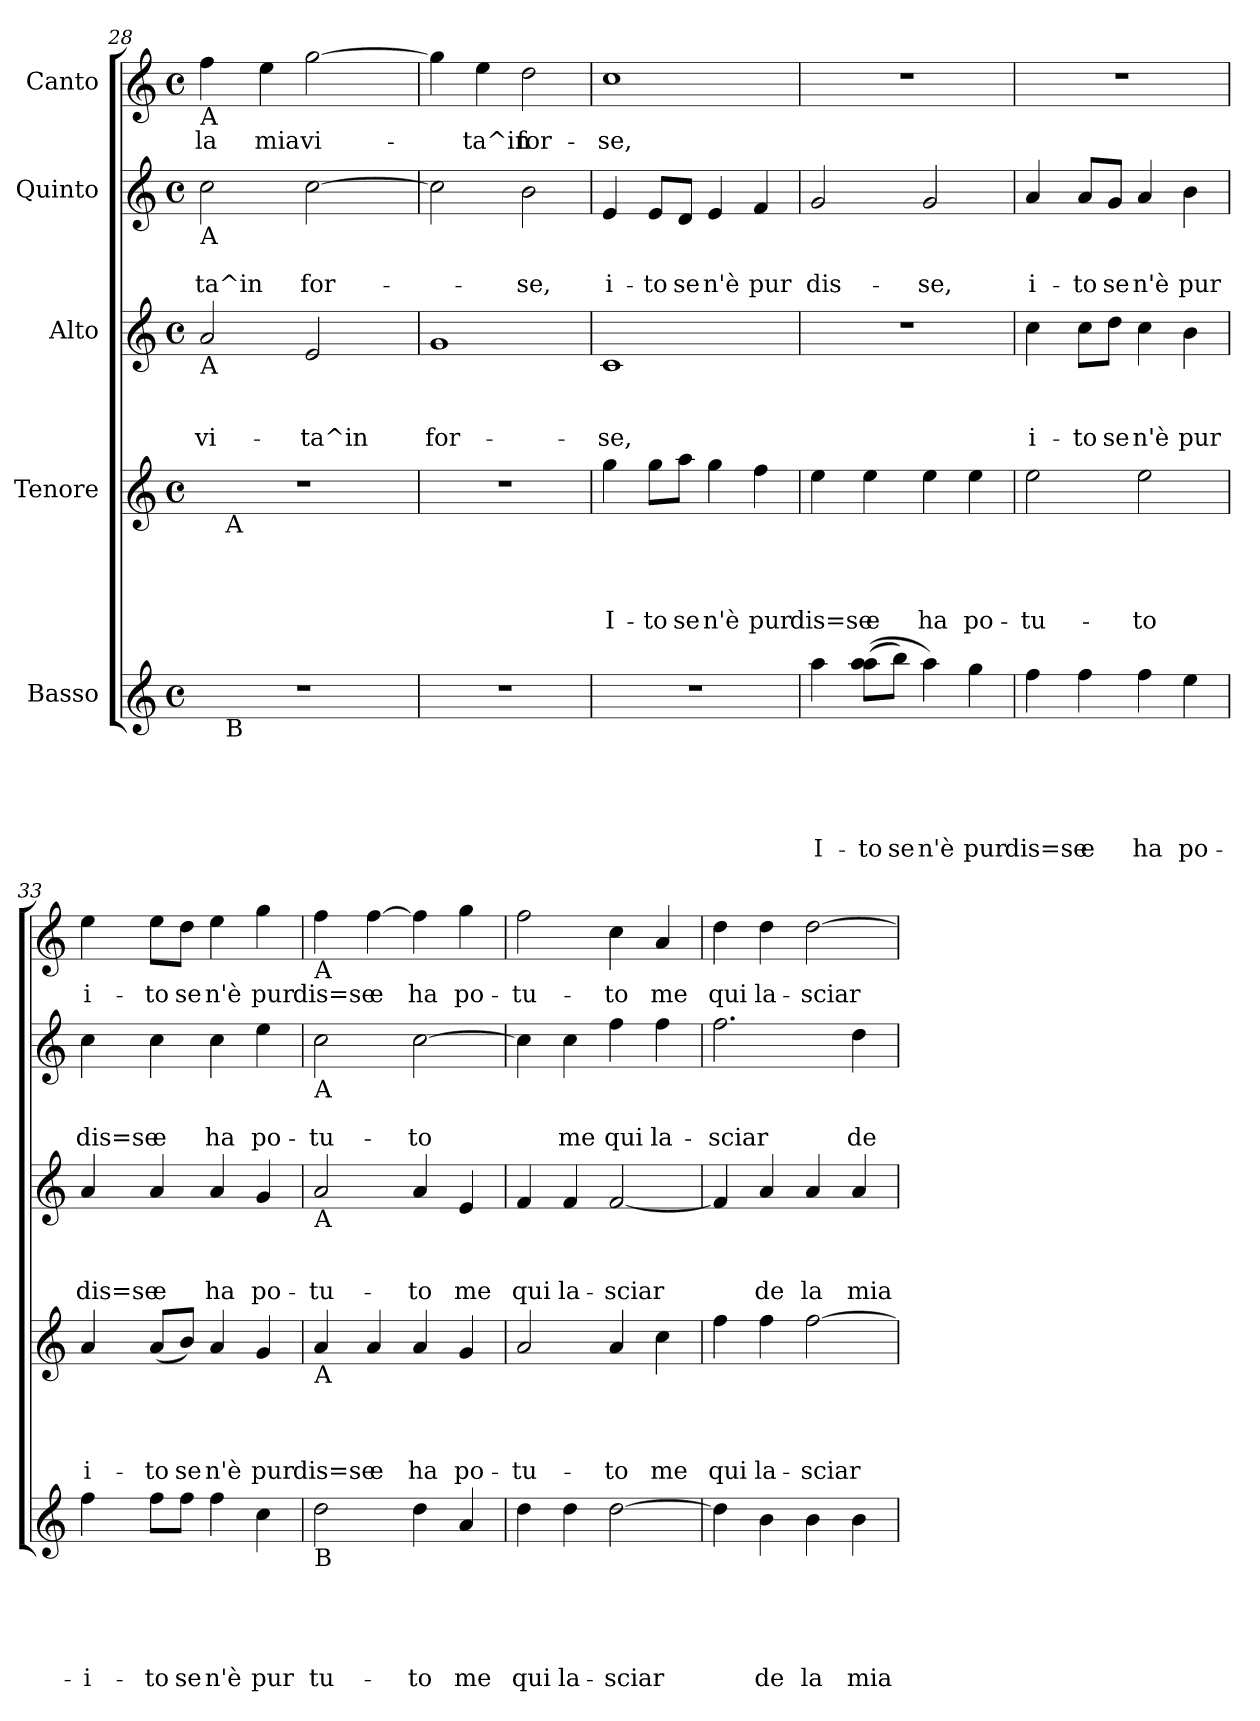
**kern	**text	**text	**text	**text	**text	**kern	**text	**text	**text	**text	**kern	**text	**text	**text	**kern	**text	**text	**kern	**text
*part5	*part5	*part5	*part5	*part5	*part5	*part4	*part4	*part4	*part4	*part4	*part3	*part3	*part3	*part3	*part2	*part2	*part2	*part1	*part1
*staff5	*staff5	*staff5	*staff5	*staff5	*staff5	*staff4	*staff4	*staff4	*staff4	*staff4	*staff3	*staff3	*staff3	*staff3	*staff2	*staff2	*staff2	*staff1	*staff1
*I"Basso	*	*	*	*	*	*I"Tenore	*	*	*	*	*I"Alto	*	*	*	*I"Quinto	*	*	*I"Canto	*
!!LO:PB:g=z
*clefG2	*	*	*	*	*	*clefG2	*	*	*	*	*clefG2	*	*	*	*clefG2	*	*	*clefG2	*
*k[]	*	*	*	*	*	*k[]	*	*	*	*	*k[]	*	*	*	*k[]	*	*	*k[]	*
*C:	*	*	*	*	*	*C:	*	*	*	*	*C:	*	*	*	*C:	*	*	*C:	*
*M4/4	*	*	*	*	*	*M4/4	*	*	*	*	*M4/4	*	*	*	*M4/4	*	*	*M4/4	*
*met(c)	*	*	*	*	*	*met(c)	*	*	*	*	*met(c)	*	*	*	*met(c)	*	*	*met(c)	*
=28	=28	=28	=28	=28	=28	=28	=28	=28	=28	=28	=28	=28	=28	=28	=28	=28	=28	=28	=28
!	!	!	!	!	!	!	!	!	!	!	!	!	!	!	!	!	!	!LO:TX:b:t=A	!
!	!	!	!	!	!	!	!	!	!	!	!	!	!	!	!LO:TX:b:t=A	!	!	!	!
!	!	!	!	!	!	!	!	!	!	!	!LO:TX:b:t=A	!	!	!	!	!	!	!	!
!	!	!	!	!	!	!	!	!	!	!	!	!	!	!LO:LY:b	!	!	!LO:LY:b	!	!LO:LY:b
*^	*	*	*	*	*	*^	*	*	*	*	*	*	*	*	*	*	*	*	*
1r	16.ryy	.	.	.	.	.	1r	16.ryy	.	.	.	.	2a/	.	.	vi-	2cc\	.	-ta^in	4ff\	la
!	!	!	!	!	!	!	!	!LO:TX:b:t=A	!	!	!	!	!	!	!	!	!	!	!	!	!
!	!LO:TX:b:t=B	!	!	!	!	!	!	!	!	!	!	!	!	!	!	!	!	!	!	!	!
.	2ryy	.	.	.	.	.	.	2ryy	.	.	.	.	.	.	.	.	.	.	.	.	.
!	!	!	!	!	!	!	!	!	!	!	!	!	!	!	!	!	!	!	!	!	!LO:LY:b
.	.	.	.	.	.	.	.	.	.	.	.	.	.	.	.	.	.	.	.	4ee\	mia
!	!	!	!	!	!	!	!	!	!	!	!	!	!	!	!	!LO:LY:b	!	!	!LO:LY:b	!	!LO:LY:b
.	.	.	.	.	.	.	.	.	.	.	.	.	2e/	.	.	-ta^in	[>2cc\	.	for-	[>2gg\	vi-
.	4ryy	.	.	.	.	.	.	4ryy	.	.	.	.	.	.	.	.	.	.	.	.	.
.	8ryy	.	.	.	.	.	.	8ryy	.	.	.	.	.	.	.	.	.	.	.	.	.
.	32ryy	.	.	.	.	.	.	32ryy	.	.	.	.	.	.	.	.	.	.	.	.	.
=29	=29	=29	=29	=29	=29	=29	=29	=29	=29	=29	=29	=29	=29	=29	=29	=29	=29	=29	=29	=29	=29
!	!	!	!	!	!	!	!	!	!	!	!	!	!	!	!	!LO:LY:b	!	!	!	!	!
*v	*v	*	*	*	*	*	*	*	*	*	*	*	*	*	*	*	*	*	*	*	*
*	*	*	*	*	*	*v	*v	*	*	*	*	*	*	*	*	*	*	*	*	*
1r	.	.	.	.	.	1r	.	.	.	.	1g	.	.	for-	2cc\]	.	.	4gg\]	.
!	!	!	!	!	!	!	!	!	!	!	!	!	!	!	!	!	!	!	!LO:LY:b
.	.	.	.	.	.	.	.	.	.	.	.	.	.	.	.	.	.	4ee\	-ta^in
!	!	!	!	!	!	!	!	!	!	!	!	!	!	!	!	!	!LO:LY:b	!	!LO:LY:b
.	.	.	.	.	.	.	.	.	.	.	.	.	.	.	2b\	.	-se,	2dd\	for-
=30	=30	=30	=30	=30	=30	=30	=30	=30	=30	=30	=30	=30	=30	=30	=30	=30	=30	=30	=30
!	!	!	!	!	!	!	!	!	!	!LO:LY:b	!	!	!	!LO:LY:b	!	!	!LO:LY:b	!	!LO:LY:b
1r	.	.	.	.	.	4gg\	.	.	.	I-	1c	.	.	-se,	4e/	.	i-	1cc	-se,
!	!	!	!	!	!	!	!	!	!	!LO:LY:b	!	!	!	!	!	!	!LO:LY:b	!	!
.	.	.	.	.	.	8gg\L	.	.	.	-to	.	.	.	.	8e/L	.	-to	.	.
!	!	!	!	!	!	!	!	!	!	!LO:LY:b	!	!	!	!	!	!	!LO:LY:b	!	!
.	.	.	.	.	.	8aa\J	.	.	.	se	.	.	.	.	8d/J	.	se	.	.
!	!	!	!	!	!	!	!	!	!	!LO:LY:b	!	!	!	!	!	!	!LO:LY:b	!	!
.	.	.	.	.	.	4gg\	.	.	.	n'è	.	.	.	.	4e/	.	n'è	.	.
!	!	!	!	!	!	!	!	!	!	!LO:LY:b	!	!	!	!	!	!	!LO:LY:b	!	!
.	.	.	.	.	.	4ff\	.	.	.	pur	.	.	.	.	4f/	.	pur	.	.
=31	=31	=31	=31	=31	=31	=31	=31	=31	=31	=31	=31	=31	=31	=31	=31	=31	=31	=31	=31
!	!	!	!	!	!LO:LY:b	!	!	!	!	!LO:LY:b	!	!	!	!	!	!	!LO:LY:b	!	!
4aa\	.	.	.	.	I-	4ee\	.	.	.	dis=se	1r	.	.	.	2g/	.	dis-	1r	.
!	!	!	!	!	!LO:LY:b	!	!	!	!	!LO:LY:b	!	!	!	!	!	!	!	!	!
(>(>8aa\ 8aa\L	.	.	.	.	-to	4ee\	.	.	.	e	.	.	.	.	.	.	.	.	.
!	!	!	!	!	!LO:LY:b	!	!	!	!	!	!	!	!	!	!	!	!	!	!
8bb\J)	.	.	.	.	se	.	.	.	.	.	.	.	.	.	.	.	.	.	.
!	!	!	!	!	!LO:LY:b	!	!	!	!	!LO:LY:b	!	!	!	!	!	!	!LO:LY:b	!	!
4aa\)	.	.	.	.	n'è	4ee\	.	.	.	ha	.	.	.	.	2g/	.	-se,	.	.
!	!	!	!	!	!LO:LY:b	!	!	!	!	!LO:LY:b	!	!	!	!	!	!	!	!	!
4gg\	.	.	.	.	pur	4ee\	.	.	.	po-	.	.	.	.	.	.	.	.	.
=32	=32	=32	=32	=32	=32	=32	=32	=32	=32	=32	=32	=32	=32	=32	=32	=32	=32	=32	=32
!	!	!	!	!	!LO:LY:b	!	!	!	!	!LO:LY:b	!	!	!	!LO:LY:b	!	!	!LO:LY:b	!	!
4ff\	.	.	.	.	dis=se	2ee\	.	.	.	-tu-	4cc\	.	.	i-	4a/	.	i-	1r	.
!	!	!	!	!	!LO:LY:b	!	!	!	!	!	!	!	!	!LO:LY:b	!	!	!LO:LY:b	!	!
4ff\	.	.	.	.	e	.	.	.	.	.	8cc\L	.	.	-to	8a/L	.	-to	.	.
!	!	!	!	!	!	!	!	!	!	!	!	!	!	!LO:LY:b	!	!	!LO:LY:b	!	!
.	.	.	.	.	.	.	.	.	.	.	8dd\J	.	.	se	8g/J	.	se	.	.
!	!	!	!	!	!LO:LY:b	!	!	!	!	!LO:LY:b	!	!	!	!LO:LY:b	!	!	!LO:LY:b	!	!
4ff\	.	.	.	.	ha	2ee\	.	.	.	-to	4cc\	.	.	n'è	4a/	.	n'è	.	.
!	!	!	!	!	!LO:LY:b	!	!	!	!	!	!	!	!	!LO:LY:b	!	!	!LO:LY:b	!	!
4ee\	.	.	.	.	po-	.	.	.	.	.	4b\	.	.	pur	4b\	.	pur	.	.
=33	=33	=33	=33	=33	=33	=33	=33	=33	=33	=33	=33	=33	=33	=33	=33	=33	=33	=33	=33
!	!	!	!	!	!LO:LY:b	!	!	!	!	!LO:LY:b	!	!	!	!LO:LY:b	!	!	!LO:LY:b	!	!LO:LY:b
4ff\	.	.	.	.	-i-	4a/	.	.	.	i-	4a/	.	.	dis=se	4cc\	.	dis=se	4ee\	i-
!	!	!	!	!	!LO:LY:b	!	!	!	!	!LO:LY:b	!	!	!	!LO:LY:b	!	!	!LO:LY:b	!	!LO:LY:b
8ff\L	.	.	.	.	-to	(>8a/L	.	.	.	-to	4a/	.	.	e	4cc\	.	e	8ee\L	-to
!	!	!	!	!	!LO:LY:b	!	!	!	!	!LO:LY:b	!	!	!	!	!	!	!	!	!LO:LY:b
8ff\J	.	.	.	.	se	8b/J)	.	.	.	se	.	.	.	.	.	.	.	8dd\J	se
!	!	!	!	!	!LO:LY:b	!	!	!	!	!LO:LY:b	!	!	!	!LO:LY:b	!	!	!LO:LY:b	!	!LO:LY:b
4ff\	.	.	.	.	n'è	4a/	.	.	.	n'è	4a/	.	.	ha	4cc\	.	ha	4ee\	n'è
!	!	!	!	!	!LO:LY:b	!	!	!	!	!LO:LY:b	!	!	!	!LO:LY:b	!	!	!LO:LY:b	!	!LO:LY:b
4cc\	.	.	.	.	pur	4g/	.	.	.	pur	4g/	.	.	po-	4ee\	.	po-	4gg\	pur
!!LO:PB:g=z
=34	=34	=34	=34	=34	=34	=34	=34	=34	=34	=34	=34	=34	=34	=34	=34	=34	=34	=34	=34
!	!	!	!	!	!	!	!	!	!	!	!	!	!	!	!	!	!	!LO:TX:b:t=A	!
!	!	!	!	!	!	!	!	!	!	!	!	!	!	!	!LO:TX:b:t=A	!	!	!	!
!	!	!	!	!	!	!	!	!	!	!	!LO:TX:b:t=A	!	!	!	!	!	!	!	!
!	!	!	!	!	!	!LO:TX:b:t=A	!	!	!	!	!	!	!	!	!	!	!	!	!
!LO:TX:b:t=B	!	!	!	!	!	!	!	!	!	!	!	!	!	!	!	!	!	!	!
!	!	!	!	!	!LO:LY:b	!	!	!	!	!LO:LY:b	!	!	!	!LO:LY:b	!	!	!LO:LY:b	!	!LO:LY:b
2dd\	.	.	.	.	tu-	4a/	.	.	.	dis=se	2a/	.	.	-tu-	2cc\	.	-tu-	4ff\	dis=se
!	!	!	!	!	!	!	!	!	!	!LO:LY:b	!	!	!	!	!	!	!	!	!LO:LY:b
.	.	.	.	.	.	4a/	.	.	.	e	.	.	.	.	.	.	.	[<4ff\	e
!	!	!	!	!	!LO:LY:b	!	!	!	!	!LO:LY:b	!	!	!	!LO:LY:b	!	!	!LO:LY:b	!	!LO:LY:b
4dd\	.	.	.	.	-to	4a/	.	.	.	ha	4a/	.	.	-to	[>2cc\	.	-to	4ff\]	ha
!	!	!	!	!	!LO:LY:b	!	!	!	!	!LO:LY:b	!	!	!	!LO:LY:b	!	!	!	!	!LO:LY:b
4a/	.	.	.	.	me	4g/	.	.	.	po-	4e/	.	.	me	.	.	.	4gg\	po-
=35	=35	=35	=35	=35	=35	=35	=35	=35	=35	=35	=35	=35	=35	=35	=35	=35	=35	=35	=35
!	!	!	!	!	!LO:LY:b	!	!	!	!	!LO:LY:b	!	!	!	!LO:LY:b	!	!	!	!	!LO:LY:b
4dd\	.	.	.	.	qui	2a/	.	.	.	-tu-	4f/	.	.	qui	4cc\]	.	.	2ff\	-tu-
!	!	!	!	!	!LO:LY:b	!	!	!	!	!	!	!	!	!LO:LY:b	!	!	!LO:LY:b	!	!
4dd\	.	.	.	.	la-	.	.	.	.	.	4f/	.	.	la-	4cc\	.	me	.	.
!	!	!	!	!	!LO:LY:b	!	!	!	!	!LO:LY:b	!	!	!	!LO:LY:b	!	!	!LO:LY:b	!	!LO:LY:b
[>2dd\	.	.	.	.	-sciar	4a/	.	.	.	-to	[<2f/	.	.	-sciar	4ff\	.	qui	4cc\	-to
!	!	!	!	!	!	!	!	!	!	!LO:LY:b	!	!	!	!	!	!	!LO:LY:b	!	!LO:LY:b
.	.	.	.	.	.	4cc\	.	.	.	me	.	.	.	.	4ff\	.	la-	4a/	me
=36	=36	=36	=36	=36	=36	=36	=36	=36	=36	=36	=36	=36	=36	=36	=36	=36	=36	=36	=36
!	!	!	!	!	!	!	!	!	!	!LO:LY:b	!	!	!	!	!	!	!LO:LY:b	!	!LO:LY:b
4dd\]	.	.	.	.	.	4ff\	.	.	.	qui	4f/]	.	.	.	2.ff\	.	-sciar	4dd\	qui
!	!	!	!	!	!LO:LY:b	!	!	!	!	!LO:LY:b	!	!	!	!LO:LY:b	!	!	!	!	!LO:LY:b
4b\	.	.	.	.	de	4ff\	.	.	.	la-	4a/	.	.	de	.	.	.	4dd\	la-
!	!	!	!	!	!LO:LY:b	!	!	!	!	!LO:LY:b	!	!	!	!LO:LY:b	!	!	!	!	!LO:LY:b
4b\	.	.	.	.	la	[>2ff\	.	.	.	-sciar	4a/	.	.	la	.	.	.	[>2dd\	-sciar
!	!	!	!	!	!LO:LY:b	!	!	!	!	!	!	!	!	!LO:LY:b	!	!	!LO:LY:b	!	!
4b\	.	.	.	.	mia	.	.	.	.	.	4a/	.	.	mia	4dd\	.	de	.	.
=	=	=	=	=	=	=	=	=	=	=	=	=	=	=	=	=	=	=	=
*-	*-	*-	*-	*-	*-	*-	*-	*-	*-	*-	*-	*-	*-	*-	*-	*-	*-	*-	*-
